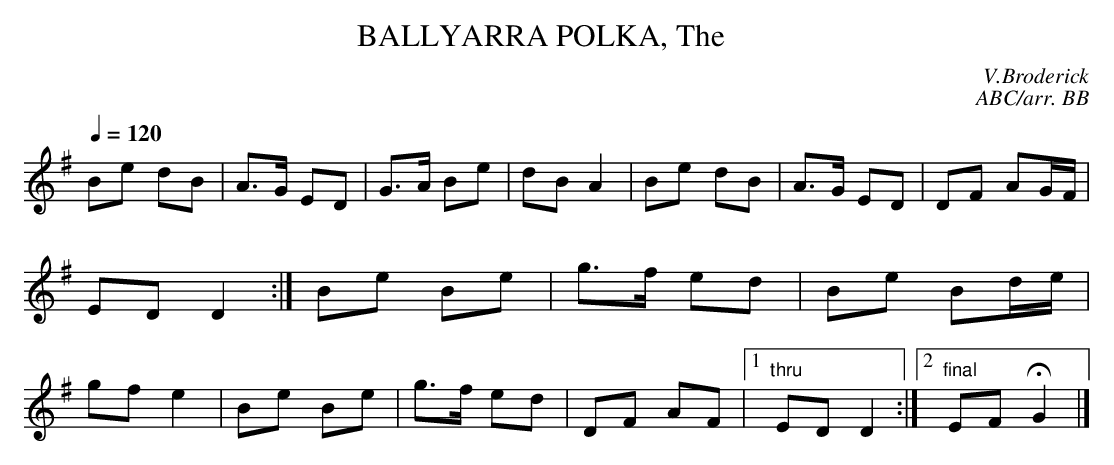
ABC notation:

X:1
T:BALLYARRA POLKA, The    \
C:V.Broderick\
C:ABC/arr. BB\
M:2/4\
L:1/8\
Q:1/4=120\
K:G \
Be dB|A>G ED|G>A Be|dB A2|\
Be dB|A>G ED|DF AG/F/|ED D2:|\
Be Be|g>f ed|Be Bd/e/|gf e2|\
Be Be|g>f ed|DF AF|1 "thru"ED D2:|\\
[2 "final"EF HG2|]\
\
\
